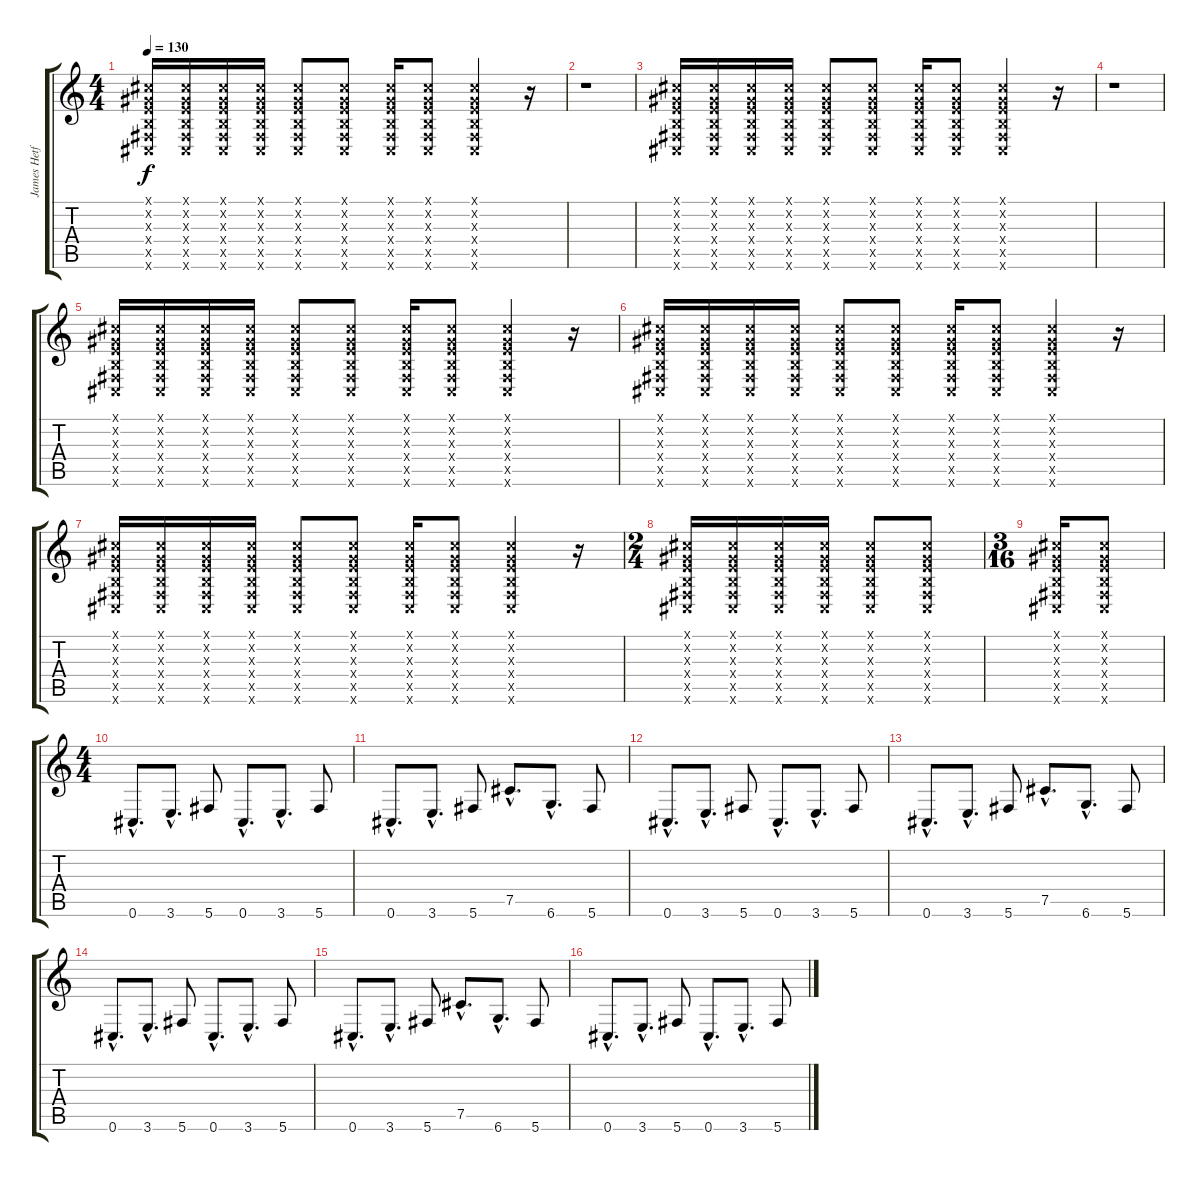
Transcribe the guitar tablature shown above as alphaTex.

\track ("James Hetfield" "James Hetf") {instrument distortionguitar}
\staff {score tabs}
\tuning (Db4 Ab3 E3 B2 Gb2 Db2) {hide}
\ts (4 4)
\tempo 130
\clef g2
\ks c
(0.1{x} 0.2{x} 0.3{x} 0.4{x} 0.5{x} 0.6{x}).16{dy f instrument distortionguitar} (0.1{x} 0.2{x} 0.3{x} 0.4{x} 0.5{x} 0.6{x}).16 (0.1{x} 0.2{x} 0.3{x} 0.4{x} 0.5{x} 0.6{x}).16 (0.1{x} 0.2{x} 0.3{x} 0.4{x} 0.5{x} 0.6{x}).16 (0.1{x} 0.2{x} 0.3{x} 0.4{x} 0.5{x} 0.6{x}).8 (0.1{x} 0.2{x} 0.3{x} 0.4{x} 0.5{x} 0.6{x}).8 (0.1{x} 0.2{x} 0.3{x} 0.4{x} 0.5{x} 0.6{x}).16 (0.1{x} 0.2{x} 0.3{x} 0.4{x} 0.5{x} 0.6{x}).8 (0.1{x} 0.2{x} 0.3{x} 0.4{x} 0.5{x} 0.6{x}).4 r.16 |
r.1 |
(0.1{x} 0.2{x} 0.3{x} 0.4{x} 0.5{x} 0.6{x}).16 (0.1{x} 0.2{x} 0.3{x} 0.4{x} 0.5{x} 0.6{x}).16 (0.1{x} 0.2{x} 0.3{x} 0.4{x} 0.5{x} 0.6{x}).16 (0.1{x} 0.2{x} 0.3{x} 0.4{x} 0.5{x} 0.6{x}).16 (0.1{x} 0.2{x} 0.3{x} 0.4{x} 0.5{x} 0.6{x}).8 (0.1{x} 0.2{x} 0.3{x} 0.4{x} 0.5{x} 0.6{x}).8 (0.1{x} 0.2{x} 0.3{x} 0.4{x} 0.5{x} 0.6{x}).16 (0.1{x} 0.2{x} 0.3{x} 0.4{x} 0.5{x} 0.6{x}).8 (0.1{x} 0.2{x} 0.3{x} 0.4{x} 0.5{x} 0.6{x}).4 r.16 |
r.1 |
(0.1{x} 0.2{x} 0.3{x} 0.4{x} 0.5{x} 0.6{x}).16 (0.1{x} 0.2{x} 0.3{x} 0.4{x} 0.5{x} 0.6{x}).16 (0.1{x} 0.2{x} 0.3{x} 0.4{x} 0.5{x} 0.6{x}).16 (0.1{x} 0.2{x} 0.3{x} 0.4{x} 0.5{x} 0.6{x}).16 (0.1{x} 0.2{x} 0.3{x} 0.4{x} 0.5{x} 0.6{x}).8 (0.1{x} 0.2{x} 0.3{x} 0.4{x} 0.5{x} 0.6{x}).8 (0.1{x} 0.2{x} 0.3{x} 0.4{x} 0.5{x} 0.6{x}).16 (0.1{x} 0.2{x} 0.3{x} 0.4{x} 0.5{x} 0.6{x}).8 (0.1{x} 0.2{x} 0.3{x} 0.4{x} 0.5{x} 0.6{x}).4 r.16 |
(0.1{x} 0.2{x} 0.3{x} 0.4{x} 0.5{x} 0.6{x}).16 (0.1{x} 0.2{x} 0.3{x} 0.4{x} 0.5{x} 0.6{x}).16 (0.1{x} 0.2{x} 0.3{x} 0.4{x} 0.5{x} 0.6{x}).16 (0.1{x} 0.2{x} 0.3{x} 0.4{x} 0.5{x} 0.6{x}).16 (0.1{x} 0.2{x} 0.3{x} 0.4{x} 0.5{x} 0.6{x}).8 (0.1{x} 0.2{x} 0.3{x} 0.4{x} 0.5{x} 0.6{x}).8 (0.1{x} 0.2{x} 0.3{x} 0.4{x} 0.5{x} 0.6{x}).16 (0.1{x} 0.2{x} 0.3{x} 0.4{x} 0.5{x} 0.6{x}).8 (0.1{x} 0.2{x} 0.3{x} 0.4{x} 0.5{x} 0.6{x}).4 r.16 |
(0.1{x} 0.2{x} 0.3{x} 0.4{x} 0.5{x} 0.6{x}).16 (0.1{x} 0.2{x} 0.3{x} 0.4{x} 0.5{x} 0.6{x}).16 (0.1{x} 0.2{x} 0.3{x} 0.4{x} 0.5{x} 0.6{x}).16 (0.1{x} 0.2{x} 0.3{x} 0.4{x} 0.5{x} 0.6{x}).16 (0.1{x} 0.2{x} 0.3{x} 0.4{x} 0.5{x} 0.6{x}).8 (0.1{x} 0.2{x} 0.3{x} 0.4{x} 0.5{x} 0.6{x}).8 (0.1{x} 0.2{x} 0.3{x} 0.4{x} 0.5{x} 0.6{x}).16 (0.1{x} 0.2{x} 0.3{x} 0.4{x} 0.5{x} 0.6{x}).8 (0.1{x} 0.2{x} 0.3{x} 0.4{x} 0.5{x} 0.6{x}).4 r.16 |
\ts (2 4)
(0.1{x} 0.2{x} 0.3{x} 0.4{x} 0.5{x} 0.6{x}).16 (0.1{x} 0.2{x} 0.3{x} 0.4{x} 0.5{x} 0.6{x}).16 (0.1{x} 0.2{x} 0.3{x} 0.4{x} 0.5{x} 0.6{x}).16 (0.1{x} 0.2{x} 0.3{x} 0.4{x} 0.5{x} 0.6{x}).16 (0.1{x} 0.2{x} 0.3{x} 0.4{x} 0.5{x} 0.6{x}).8 (0.1{x} 0.2{x} 0.3{x} 0.4{x} 0.5{x} 0.6{x}).8 |
\ts (3 16)
(0.1{x} 0.2{x} 0.3{x} 0.4{x} 0.5{x} 0.6{x}).16 (0.1{x} 0.2{x} 0.3{x} 0.4{x} 0.5{x} 0.6{x}).8 |
\ts (4 4)
0.6{hac}.8{d} 3.6{hac}.8{d} 5.6.8 0.6{hac}.8{d} 3.6{hac}.8{d} 5.6.8 |
0.6{hac}.8{d} 3.6{hac}.8{d} 5.6.8 7.5{hac}.8{d} 6.6{hac}.8{d} 5.6.8 |
0.6{hac}.8{d} 3.6{hac}.8{d} 5.6.8 0.6{hac}.8{d} 3.6{hac}.8{d} 5.6.8 |
0.6{hac}.8{d} 3.6{hac}.8{d} 5.6.8 7.5{hac}.8{d} 6.6{hac}.8{d} 5.6.8 |
0.6{hac}.8{d} 3.6{hac}.8{d} 5.6.8 0.6{hac}.8{d} 3.6{hac}.8{d} 5.6.8 |
0.6{hac}.8{d} 3.6{hac}.8{d} 5.6.8 7.5{hac}.8{d} 6.6{hac}.8{d} 5.6.8 |
0.6{hac}.8{d} 3.6{hac}.8{d} 5.6.8 0.6{hac}.8{d} 3.6{hac}.8{d} 5.6.8
